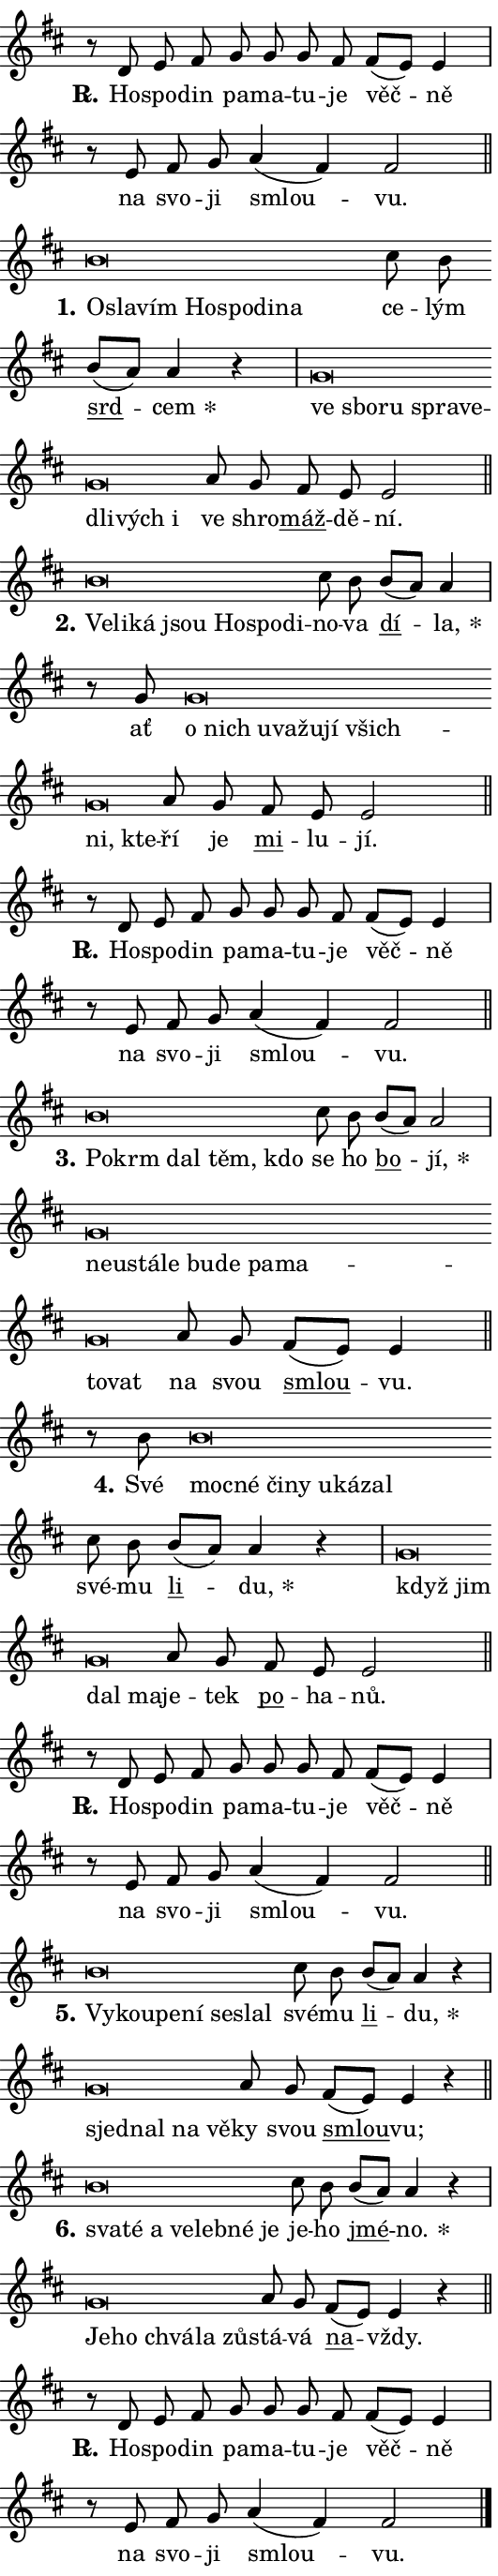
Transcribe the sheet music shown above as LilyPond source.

\version "2.24.0"
\header { tagline = "" }
\paper {
  indent = 0\cm
  top-margin = 0\cm
  right-margin = 0.13\cm % to fit lyric hyphens
  bottom-margin = 0\cm
  left-margin = 0\cm
  paper-width = 9\cm
  page-breaking = #ly:one-page-breaking
  system-system-spacing.basic-distance = #11
  score-system-spacing.basic-distance = #11
  ragged-last = ##f
}


%% Author: Thomas Morley
%% https://lists.gnu.org/archive/html/lilypond-user/2020-05/msg00002.html
#(define (line-position grob)
"Returns position of @var[grob} in current system:
   @code{'start}, if at first time-step
   @code{'end}, if at last time-step
   @code{'middle} otherwise
"
  (let* ((col (ly:item-get-column grob))
         (ln (ly:grob-object col 'left-neighbor))
         (rn (ly:grob-object col 'right-neighbor))
         (col-to-check-left (if (ly:grob? ln) ln col))
         (col-to-check-right (if (ly:grob? rn) rn col))
         (break-dir-left
           (and
             (ly:grob-property col-to-check-left 'non-musical #f)
             (ly:item-break-dir col-to-check-left)))
         (break-dir-right
           (and
             (ly:grob-property col-to-check-right 'non-musical #f)
             (ly:item-break-dir col-to-check-right))))
        (cond ((eqv? 1 break-dir-left) 'start)
              ((eqv? -1 break-dir-right) 'end)
              (else 'middle))))

#(define (tranparent-at-line-position vctor)
  (lambda (grob)
  "Relying on @code{line-position} select the relevant enry from @var{vctor}.
Used to determine transparency,"
    (case (line-position grob)
      ((end) (not (vector-ref vctor 0)))
      ((middle) (not (vector-ref vctor 1)))
      ((start) (not (vector-ref vctor 2))))))

noteHeadBreakVisibility =
#(define-music-function (break-visibility)(vector?)
"Makes @code{NoteHead}s transparent relying on @var{break-visibility}"
#{
  \override NoteHead.transparent =
    #(tranparent-at-line-position break-visibility)
#})

#(define delete-ledgers-for-transparent-note-heads
  (lambda (grob)
    "Reads whether a @code{NoteHead} is transparent.
If so this @code{NoteHead} is removed from @code{'note-heads} from
@var{grob}, which is supposed to be @code{LedgerLineSpanner}.
As a result ledgers are not printed for this @code{NoteHead}"
    (let* ((nhds-array (ly:grob-object grob 'note-heads))
           (nhds-list
             (if (ly:grob-array? nhds-array)
                 (ly:grob-array->list nhds-array)
                 '()))
           ;; Relies on the transparent-property being done before
           ;; Staff.LedgerLineSpanner.after-line-breaking is executed.
           ;; This is fragile ...
           (to-keep
             (remove
               (lambda (nhd)
                 (ly:grob-property nhd 'transparent #f))
               nhds-list)))
      ;; TODO find a better method to iterate over grob-arrays, similiar
      ;; to filter/remove etc for lists
      ;; For now rebuilt from scratch
      (set! (ly:grob-object grob 'note-heads)  '())
      (for-each
        (lambda (nhd)
          (ly:pointer-group-interface::add-grob grob 'note-heads nhd))
        to-keep))))

squashNotes = {
  \override NoteHead.X-extent = #'(-0.2 . 0.2)
  \override NoteHead.Y-extent = #'(-0.75 . 0)
  \override NoteHead.stencil =
    #(lambda (grob)
       (let ((pos (ly:grob-property grob 'staff-position)))
         (begin
           (if (< pos -7) (display "ERROR: Lower brevis then expected\n") (display ""))
           (if (<= pos -6) ly:text-interface::print ly:note-head::print))))
}
unSquashNotes = {
  \revert NoteHead.X-extent
  \revert NoteHead.Y-extent
  \revert NoteHead.stencil
}

hideNotes = \noteHeadBreakVisibility #begin-of-line-visible
unHideNotes = \noteHeadBreakVisibility #all-visible

% work-around for resetting accidentals
% https://lilypond.org/doc/v2.23/Documentation/notation/displaying-rhythms#unmetered-music
cadenzaMeasure = {
  \cadenzaOff
  \partial 1024 s1024
  \cadenzaOn
}

#(define-markup-command (accent layout props text) (markup?)
  "Underline accented syllable"
  (interpret-markup layout props
    #{\markup \override #'(offset . 4.3) \underline { #text }#}))

responsum = \markup \concat {
  "R" \hspace #-1.05 \path #0.1 #'((moveto 0 0.07) (lineto 0.9 0.8)) \hspace #0.05 "."
}

spaceSize = #0.6828661417322834 % exact space size for TeX Gyre Schola

\layout {
  \context {
    \Staff
    \remove "Time_signature_engraver"
    \override LedgerLineSpanner.after-line-breaking = #delete-ledgers-for-transparent-note-heads
  }
  \context {
    \Lyrics {
      \override LyricSpace.minimum-distance = \spaceSize
      \override LyricText.font-name = #"TeX Gyre Schola"
      \override LyricText.font-size = 1
      \override StanzaNumber.font-name = #"TeX Gyre Schola Bold"
      \override StanzaNumber.font-size = 1
    }
  }
  \context {
    \Score 
    \override NoteHead.text =
      #(lambda (grob) 
        (let ((pos (ly:grob-property grob 'staff-position)))
          #{\markup {
            \combine
              \halign #-0.55 \raise #(if (= pos -6) 0 0.5) \override #'(thickness . 2) \draw-line #'(3.2 . 0)
              \musicglyph "noteheads.sM1"
          }#}))
  }
}

% magnetic-lyrics.ily
%
%   written by
%     Jean Abou Samra <jean@abou-samra.fr>
%     Werner Lemberg <wl@gnu.org>
%
%   adapted by
%     Jiri Hon <jiri.hon@gmail.com>
%
% Version 2022-Apr-15

% https://www.mail-archive.com/lilypond-user@gnu.org/msg149350.html

#(define (Left_hyphen_pointer_engraver context)
   "Collect syllable-hyphen-syllable occurrences in lyrics and store
them in properties.  This engraver only looks to the left.  For
example, if the lyrics input is @code{foo -- bar}, it does the
following.

@itemize @bullet
@item
Set the @code{text} property of the @code{LyricHyphen} grob between
@q{foo} and @q{bar} to @code{foo}.

@item
Set the @code{left-hyphen} property of the @code{LyricText} grob with
text @q{foo} to the @code{LyricHyphen} grob between @q{foo} and
@q{bar}.
@end itemize

Use this auxiliary engraver in combination with the
@code{lyric-@/text::@/apply-@/magnetic-@/offset!} hook."
   (let ((hyphen #f)
         (text #f))
     (make-engraver
      (acknowledgers
       ((lyric-syllable-interface engraver grob source-engraver)
        (set! text grob)))
      (end-acknowledgers
       ((lyric-hyphen-interface engraver grob source-engraver)
        ;(when (not (grob::has-interface grob 'lyric-space-interface))
          (set! hyphen grob)));)
      ((stop-translation-timestep engraver)
       (when (and text hyphen)
         (ly:grob-set-object! text 'left-hyphen hyphen))
       (set! text #f)
       (set! hyphen #f)))))

#(define (lyric-text::apply-magnetic-offset! grob)
   "If the space between two syllables is less than the value in
property @code{LyricText@/.details@/.squash-threshold}, move the right
syllable to the left so that it gets concatenated with the left
syllable.

Use this function as a hook for
@code{LyricText@/.after-@/line-@/breaking} if the
@code{Left_@/hyphen_@/pointer_@/engraver} is active."
   (let ((hyphen (ly:grob-object grob 'left-hyphen #f)))
     (when hyphen
       (let ((left-text (ly:spanner-bound hyphen LEFT)))
         (when (grob::has-interface left-text 'lyric-syllable-interface)
           (let* ((common (ly:grob-common-refpoint grob left-text X))
                  (this-x-ext (ly:grob-extent grob common X))
                  (left-x-ext
                   (begin
                     ;; Trigger magnetism for left-text.
                     (ly:grob-property left-text 'after-line-breaking)
                     (ly:grob-extent left-text common X)))
                  ;; `delta` is the gap width between two syllables.
                  (delta (- (interval-start this-x-ext)
                            (interval-end left-x-ext)))
                  (details (ly:grob-property grob 'details))
                  (threshold (assoc-get 'squash-threshold details 0.2)))
             (when (< delta threshold)
               (let* (;; We have to manipulate the input text so that
                      ;; ligatures crossing syllable boundaries are not
                      ;; disabled.  For languages based on the Latin
                      ;; script this is essentially a beautification.
                      ;; However, for non-Western scripts it can be a
                      ;; necessity.
                      (lt (ly:grob-property left-text 'text))
                      (rt (ly:grob-property grob 'text))
                      (is-space (grob::has-interface hyphen 'lyric-space-interface))
                      (space (if is-space " " ""))
                      (extra-delta (if is-space spaceSize 0))
                      ;; Append new syllable.
                      (ltrt-space (if (and (string? lt) (string? rt))
                                (string-append lt space rt)
                                (make-concat-markup (list lt space rt))))
                      ;; Right-align `ltrt` to the right side.
                      (ltrt-space-markup (grob-interpret-markup
                               grob
                               (make-translate-markup
                                (cons (interval-length this-x-ext) 0)
                                (make-right-align-markup ltrt-space)))))
                 (begin
                   ;; Don't print `left-text`.
                   (ly:grob-set-property! left-text 'stencil #f)
                   ;; Set text and stencil (which holds all collected
                   ;; syllables so far) and shift it to the left.
                   (ly:grob-set-property! grob 'text ltrt-space)
                   (ly:grob-set-property! grob 'stencil ltrt-space-markup)
                   (ly:grob-translate-axis! grob (- (- delta extra-delta)) X))))))))))


#(define (lyric-hyphen::displace-bounds-first grob)
   ;; Make very sure this callback isn't triggered too early.
   (let ((left (ly:spanner-bound grob LEFT))
         (right (ly:spanner-bound grob RIGHT)))
     (ly:grob-property left 'after-line-breaking)
     (ly:grob-property right 'after-line-breaking)
     (ly:lyric-hyphen::print grob)))

squashThreshold = #0.4

\layout {
  \context {
    \Lyrics
    \consists #Left_hyphen_pointer_engraver
    \override LyricText.after-line-breaking =
      #lyric-text::apply-magnetic-offset!
    \override LyricHyphen.stencil = #lyric-hyphen::displace-bounds-first
    \override LyricText.details.squash-threshold = \squashThreshold
    \override LyricHyphen.minimum-distance = 0
    \override LyricHyphen.minimum-length = \squashThreshold
  }
}

squashText = \override LyricText.details.squash-threshold = 9999
unSquashText = \override LyricText.details.squash-threshold = \squashThreshold

leftText = \override LyricText.self-alignment-X = #LEFT
unLeftText = \revert LyricText.self-alignment-X

starOffset = #(lambda (grob) 
                (let ((x_offset (ly:self-alignment-interface::aligned-on-x-parent grob)))
                  (if (= x_offset 0) 0 (+ x_offset 1.2))))

star = #(define-music-function (syllable)(string?)
"Append star separator at the end of a syllable"
#{
  \once \override LyricText.X-offset = #starOffset
  \lyricmode { \markup {
    #syllable
    \override #'((font-name . "TeX Gyre Schola Bold")) \hspace #0.2 \lower #0.65 \larger "*"
  } }
#})

starAccent = #(define-music-function (syllable)(string?)
"Append star separator at the end of a syllable and make accent"
#{
  \once \override LyricText.X-offset = #starOffset
  \lyricmode { \markup {
    \accent #syllable
    \override #'((font-name . "TeX Gyre Schola Bold")) \hspace #0.2 \lower #0.65 \larger "*"
  } }
#})

breath = #(define-music-function (syllable)(string?)
"Append breathing indicator at the end of a syllable"
#{
  \lyricmode { \markup { #syllable "+" } }
#})

optionalBreath = #(define-music-function (syllable)(string?)
"Append optional breathing indicator at the end of a syllable"
#{
  \lyricmode { \markup { #syllable "(+)" } }
#})


\score {
    <<
        \new Voice = "melody" { \cadenzaOn \key d \major \relative { r8 d' e fis g g g fis \bar "" fis[( e)] e4 \cadenzaMeasure \bar "|" r8 e fis g \bar "" a4( fis) fis2 \cadenzaMeasure \bar "||" \break } }
        \new Lyrics \lyricsto "melody" { \lyricmode { \set stanza = \responsum
Ho -- spo -- din pa -- ma -- tu -- je věč -- ně na svo -- ji smlou -- vu. } }
    >>
    \layout {}
}

\score {
    <<
        \new Voice = "melody" { \cadenzaOn \key d \major \relative { \squashNotes b'\breve*1/16 \hideNotes \breve*1/16 \bar "" \breve*1/16 \bar "" \breve*1/16 \bar "" \breve*1/16 \bar "" \breve*1/16 \breve*1/16 \bar "" \unHideNotes \unSquashNotes cis8 b \bar "" b[( a)] a4 r \cadenzaMeasure \bar "|" \squashNotes g\breve*1/16 \hideNotes \breve*1/16 \bar "" \breve*1/16 \bar "" \breve*1/16 \bar "" \breve*1/16 \bar "" \breve*1/16 \bar "" \breve*1/16 \breve*1/16 \bar "" \unHideNotes \unSquashNotes a8 g \bar "" fis e e2 \cadenzaMeasure \bar "||" \break } }
        \new Lyrics \lyricsto "melody" { \lyricmode { \set stanza = "1."
\leftText O -- \squashText sla -- vím Ho -- spo -- di -- na \unLeftText \unSquashText ce -- lým \markup \accent srd -- \star cem \leftText ve \squashText sbo -- ru spra -- ve -- dli -- vých i \unLeftText \unSquashText ve shro -- \markup \accent máž -- dě -- ní. } }
    >>
    \layout {}
}

\score {
    <<
        \new Voice = "melody" { \cadenzaOn \key d \major \relative { \squashNotes b'\breve*1/16 \hideNotes \breve*1/16 \bar "" \breve*1/16 \bar "" \breve*1/16 \bar "" \breve*1/16 \bar "" \breve*1/16 \breve*1/16 \bar "" \unHideNotes \unSquashNotes cis8 b \bar "" b[( a)] a4 \cadenzaMeasure \bar "|" r8 g \squashNotes g\breve*1/16 \hideNotes \breve*1/16 \bar "" \breve*1/16 \bar "" \breve*1/16 \bar "" \breve*1/16 \bar "" \breve*1/16 \bar "" \breve*1/16 \bar "" \breve*1/16 \breve*1/16 \bar "" \unHideNotes \unSquashNotes a8 g \bar "" fis e e2 \cadenzaMeasure \bar "||" \break } }
        \new Lyrics \lyricsto "melody" { \lyricmode { \set stanza = "2."
\leftText Ve -- \squashText li -- ká jsou Ho -- spo -- di -- \unLeftText \unSquashText no -- va \markup \accent dí -- \star la, ať \leftText o \squashText nich u -- va -- žu -- jí všich -- ni, kte -- \unLeftText \unSquashText ří je \markup \accent mi -- lu -- jí. } }
    >>
    \layout {}
}

\score {
    <<
        \new Voice = "melody" { \cadenzaOn \key d \major \relative { r8 d' e fis g g g fis \bar "" fis[( e)] e4 \cadenzaMeasure \bar "|" r8 e fis g \bar "" a4( fis) fis2 \cadenzaMeasure \bar "||" \break } }
        \new Lyrics \lyricsto "melody" { \lyricmode { \set stanza = \responsum
Ho -- spo -- din pa -- ma -- tu -- je věč -- ně na svo -- ji smlou -- vu. } }
    >>
    \layout {}
}

\score {
    <<
        \new Voice = "melody" { \cadenzaOn \key d \major \relative { \squashNotes b'\breve*1/16 \hideNotes \breve*1/16 \bar "" \breve*1/16 \bar "" \breve*1/16 \breve*1/16 \bar "" \unHideNotes \unSquashNotes cis8 b \bar "" b[( a)] a2 \cadenzaMeasure \bar "|" \squashNotes g\breve*1/16 \hideNotes \breve*1/16 \bar "" \breve*1/16 \bar "" \breve*1/16 \bar "" \breve*1/16 \bar "" \breve*1/16 \bar "" \breve*1/16 \bar "" \breve*1/16 \bar "" \breve*1/16 \breve*1/16 \bar "" \unHideNotes \unSquashNotes a8 g \bar "" fis[( e)] e4 \cadenzaMeasure \bar "||" \break } }
        \new Lyrics \lyricsto "melody" { \lyricmode { \set stanza = "3."
\leftText Po -- \squashText krm dal těm, kdo \unLeftText \unSquashText se ho \markup \accent bo -- \star jí, \leftText ne -- \squashText u -- stá -- le bu -- de pa -- ma -- to -- vat \unLeftText \unSquashText na svou \markup \accent smlou -- vu. } }
    >>
    \layout {}
}

\score {
    <<
        \new Voice = "melody" { \cadenzaOn \key d \major \relative { r8 b' \squashNotes b\breve*1/16 \hideNotes \breve*1/16 \bar "" \breve*1/16 \bar "" \breve*1/16 \bar "" \breve*1/16 \bar "" \breve*1/16 \breve*1/16 \bar "" \unHideNotes \unSquashNotes cis8 b \bar "" b[( a)] a4 r \cadenzaMeasure \bar "|" \squashNotes g\breve*1/16 \hideNotes \breve*1/16 \bar "" \breve*1/16 \breve*1/16 \bar "" \unHideNotes \unSquashNotes a8 g \bar "" fis e e2 \cadenzaMeasure \bar "||" \break } }
        \new Lyrics \lyricsto "melody" { \lyricmode { \set stanza = "4."
Své \leftText moc -- \squashText né či -- ny u -- ká -- zal \unLeftText \unSquashText své -- mu \markup \accent li -- \star du, \leftText když \squashText jim dal ma -- \unLeftText \unSquashText je -- tek \markup \accent po -- ha -- nů. } }
    >>
    \layout {}
}

\score {
    <<
        \new Voice = "melody" { \cadenzaOn \key d \major \relative { r8 d' e fis g g g fis \bar "" fis[( e)] e4 \cadenzaMeasure \bar "|" r8 e fis g \bar "" a4( fis) fis2 \cadenzaMeasure \bar "||" \break } }
        \new Lyrics \lyricsto "melody" { \lyricmode { \set stanza = \responsum
Ho -- spo -- din pa -- ma -- tu -- je věč -- ně na svo -- ji smlou -- vu. } }
    >>
    \layout {}
}

\score {
    <<
        \new Voice = "melody" { \cadenzaOn \key d \major \relative { \squashNotes b'\breve*1/16 \hideNotes \breve*1/16 \bar "" \breve*1/16 \bar "" \breve*1/16 \bar "" \breve*1/16 \breve*1/16 \bar "" \unHideNotes \unSquashNotes cis8 b \bar "" b[( a)] a4 r \cadenzaMeasure \bar "|" \squashNotes g\breve*1/16 \hideNotes \breve*1/16 \bar "" \breve*1/16 \breve*1/16 \bar "" \unHideNotes \unSquashNotes a8 g \bar "" fis[( e)] e4 r \cadenzaMeasure \bar "||" \break } }
        \new Lyrics \lyricsto "melody" { \lyricmode { \set stanza = "5."
\leftText Vy -- \squashText kou -- pe -- ní se -- slal \unLeftText \unSquashText své -- mu \markup \accent li -- \star du, \leftText sjed -- \squashText nal na vě -- \unLeftText \unSquashText ky svou \markup \accent smlou -- vu; } }
    >>
    \layout {}
}

\score {
    <<
        \new Voice = "melody" { \cadenzaOn \key d \major \relative { \squashNotes b'\breve*1/16 \hideNotes \breve*1/16 \bar "" \breve*1/16 \bar "" \breve*1/16 \bar "" \breve*1/16 \bar "" \breve*1/16 \breve*1/16 \bar "" \unHideNotes \unSquashNotes cis8 b \bar "" b[( a)] a4 r \cadenzaMeasure \bar "|" \squashNotes g\breve*1/16 \hideNotes \breve*1/16 \bar "" \breve*1/16 \bar "" \breve*1/16 \breve*1/16 \bar "" \unHideNotes \unSquashNotes a8 g \bar "" fis[( e)] e4 r \cadenzaMeasure \bar "||" \break } }
        \new Lyrics \lyricsto "melody" { \lyricmode { \set stanza = "6."
\leftText sva -- \squashText té a ve -- leb -- né je \unLeftText \unSquashText je -- ho \markup \accent jmé -- \star no. \leftText Je -- \squashText ho chvá -- la zů -- \unLeftText \unSquashText stá -- vá \markup \accent na -- vždy. } }
    >>
    \layout {}
}

\score {
    <<
        \new Voice = "melody" { \cadenzaOn \key d \major \relative { r8 d' e fis g g g fis \bar "" fis[( e)] e4 \cadenzaMeasure \bar "|" r8 e fis g \bar "" a4( fis) fis2 \cadenzaMeasure \bar "||" \break } \bar "|." }
        \new Lyrics \lyricsto "melody" { \lyricmode { \set stanza = \responsum
Ho -- spo -- din pa -- ma -- tu -- je věč -- ně na svo -- ji smlou -- vu. } }
    >>
    \layout {}
}
